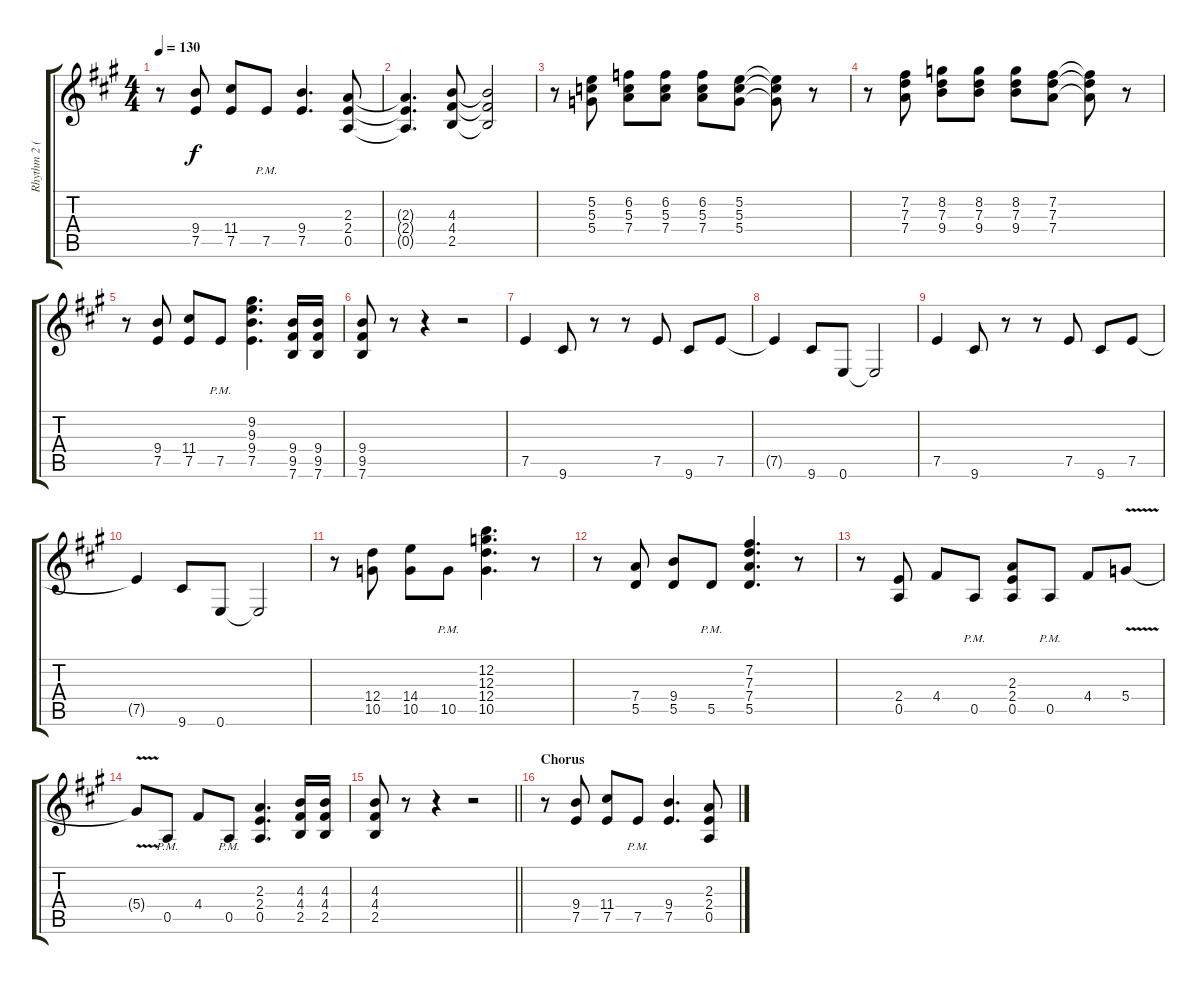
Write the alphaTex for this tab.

\track ("Rhythm 2 (right)" "Rhythm 2 (") {mute instrument acousticguitarsteel}
\staff {score tabs}
\tuning (E4 B3 G3 D3 A2 E2) {hide}
\ts (4 4)
\tempo 130
\clef g2
\ks a
r.8{dy f} (9.4 7.5).8 (11.4 7.5).8 7.5{pm}.8 (9.4 7.5).4{d} (2.3 2.4 0.5).8 |
(2.3{t} 2.4{t} 0.5{t}).4{d} (4.3 4.4 2.5).8 (4.3{t} 4.4{t} 2.5{t}).2 |
r.8 (5.2 5.3 5.4).8 (6.2 5.3 7.4).8 (6.2 5.3 7.4).8 (6.2 5.3 7.4).8 (5.2 5.3 5.4).8 (5.2{t} 5.3{t} 5.4{t}).8 r.8 |
r.8 (7.2 7.3 7.4).8 (8.2 7.3 9.4).8 (8.2 7.3 9.4).8 (8.2 7.3 9.4).8 (7.2 7.3 7.4).8 (7.2{t} 7.3{t} 7.4{t}).8 r.8 |
r.8 (9.4 7.5).8 (11.4 7.5).8 7.5{pm}.8 (9.2 9.3 9.4 7.5).4{d} (9.4 9.5 7.6).16 (9.4 9.5 7.6).16 |
(9.4 9.5 7.6).8 r.8 r.4 r.2 |
7.5.4 9.6.8 r.8 r.8 7.5.8 9.6.8 7.5.8 |
7.5{t}.4 9.6.8 0.6.8 0.6{t}.2 |
7.5.4 9.6.8 r.8 r.8 7.5.8 9.6.8 7.5.8 |
7.5{t}.4 9.6.8 0.6.8 0.6{t}.2 |
r.8 (12.4 10.5).8 (14.4 10.5).8 10.5{pm}.8 (12.2 12.3 12.4 10.5).4{d} r.8 |
r.8 (7.4 5.5).8 (9.4 5.5).8 5.5{pm}.8 (7.2 7.3 7.4 5.5).4{d} r.8 |
r.8 (2.4 0.5).8 4.4.8 0.5{pm}.8 (2.3 2.4 0.5).8 0.5{pm}.8 4.4.8 5.4{v}.8 |
5.4{v t}.8 0.5{pm}.8 4.4.8 0.5{pm}.8 (2.3 2.4 0.5).4{d} (4.3 4.4 2.5).16 (4.3 4.4 2.5).16 |
\barLineRight lightlight
(4.3 4.4 2.5).8 r.8 r.4 r.2 |
\section ("" "Chorus")
r.8 (9.4 7.5).8 (11.4 7.5).8 7.5{pm}.8 (9.4 7.5).4{d} (2.3 2.4 0.5).8
